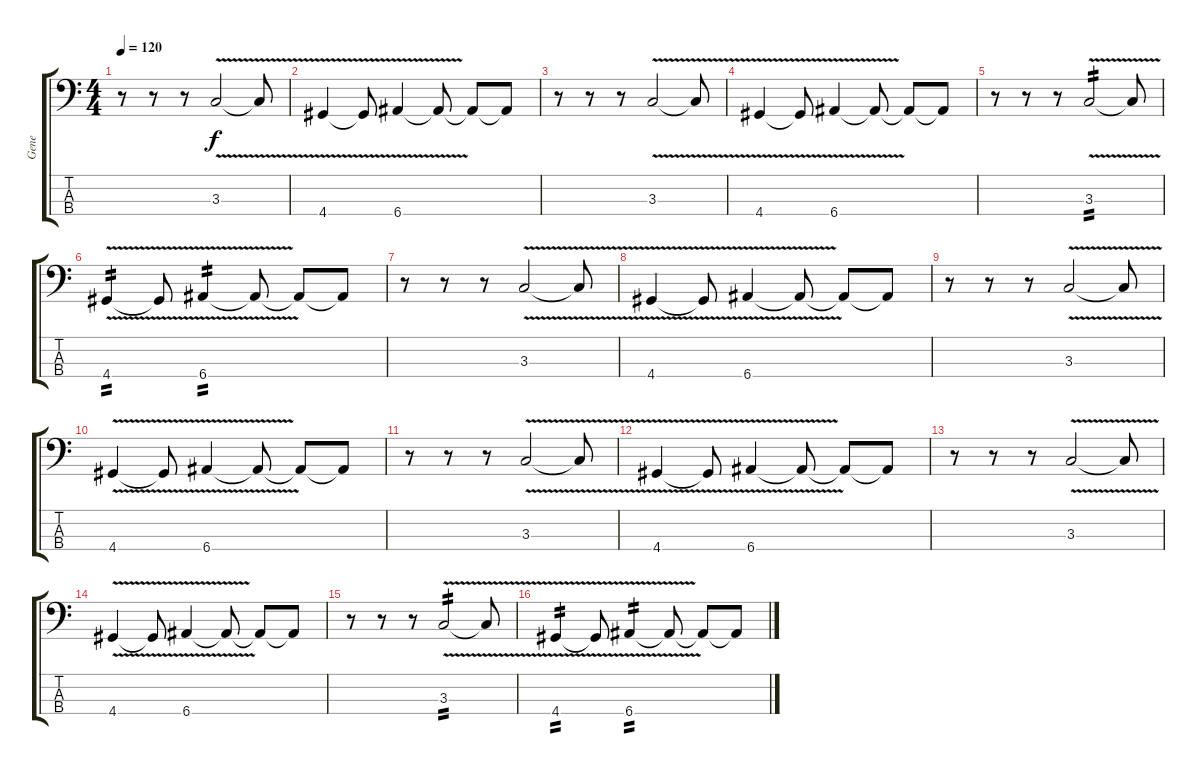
\track ("Gene" "Gene") {instrument electricbasspick}
\staff {score tabs}
\tuning (G2 D2 A1 E1) {hide}
\ts (4 4)
\tempo 120
\clef f4
\ks c
r.8{dy f} r.8 r.8 3.3{v}.2 3.3{t}.8 |
4.4{v}.4 4.4{t}.8 6.4{v}.4 6.4{t}.8 6.4{t}.8 6.4{t}.8 |
r.8 r.8 r.8 3.3{v}.2 3.3{t}.8 |
4.4{v}.4 4.4{t}.8 6.4{v}.4 6.4{t}.8 6.4{t}.8 6.4{t}.8 |
r.8 r.8 r.8 3.3{v}.2{tp 2} 3.3{t}.8 |
4.4{v}.4{tp 2} 4.4{t}.8 6.4{v}.4{tp 2} 6.4{t}.8 6.4{t}.8 6.4{t}.8 |
r.8 r.8 r.8 3.3{v}.2 3.3{t}.8 |
4.4{v}.4 4.4{t}.8 6.4{v}.4 6.4{t}.8 6.4{t}.8 6.4{t}.8 |
r.8 r.8 r.8 3.3{v}.2 3.3{t}.8 |
4.4{v}.4 4.4{t}.8 6.4{v}.4 6.4{t}.8 6.4{t}.8 6.4{t}.8 |
r.8 r.8 r.8 3.3{v}.2 3.3{t}.8 |
4.4{v}.4 4.4{t}.8 6.4{v}.4 6.4{t}.8 6.4{t}.8 6.4{t}.8 |
r.8 r.8 r.8 3.3{v}.2 3.3{t}.8 |
4.4{v}.4 4.4{t}.8 6.4{v}.4 6.4{t}.8 6.4{t}.8 6.4{t}.8 |
r.8 r.8 r.8 3.3{v}.2{tp 2} 3.3{t}.8 |
4.4{v}.4{tp 2} 4.4{t}.8 6.4{v}.4{tp 2} 6.4{t}.8 6.4{t}.8 6.4{t}.8
